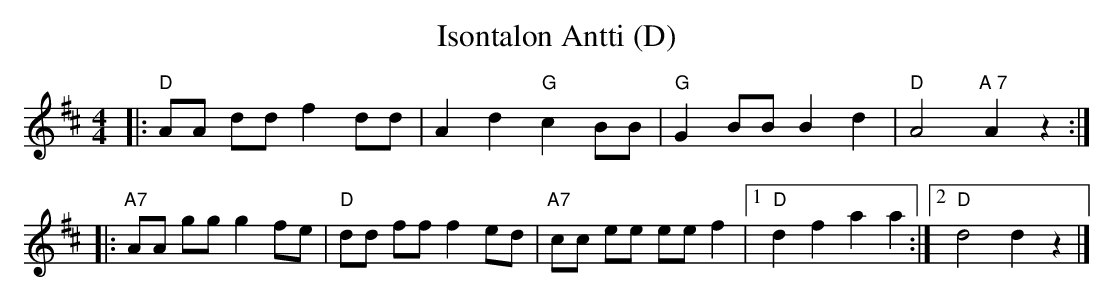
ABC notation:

X:1
T: Isontalon Antti (D)
M: 4/4
L: 1/8
K: D
|: "D"AA dd f2 dd | A2d2 "G"c2 BB | "G"G2 BB B2 d2 | "D"A4 "A 7"A2 z2 :|
|: "A7"AA gg g2 fe | "D"dd ff f2 ed | "A7"cc ee ee f2 |1 "D"d2 f2 a2 a2 :|2 "D"d4 d2 z2 |]
